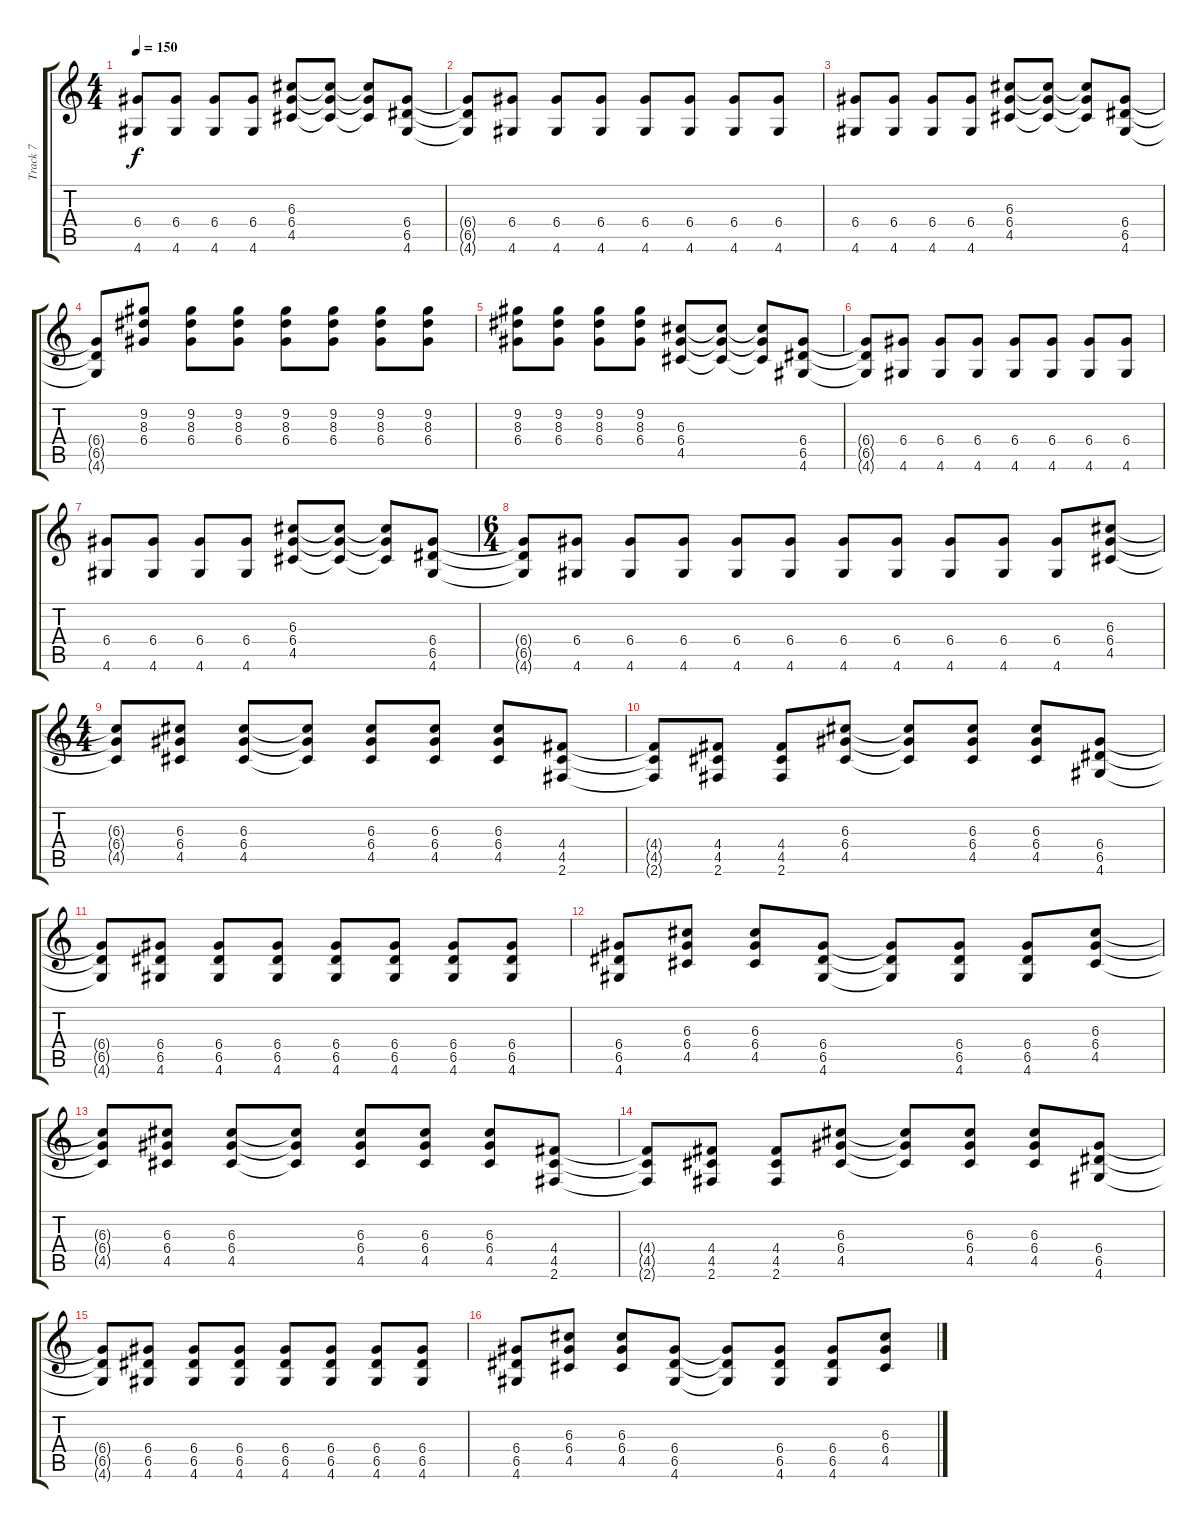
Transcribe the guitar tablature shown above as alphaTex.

\track ("Track 7" "Track 7") {instrument distortionguitar}
\staff {score tabs}
\tuning (E4 B3 G3 D3 A2 E2) {hide}
\ts (4 4)
\tempo 150
\clef g2
\ks c
(6.4 4.6).8{dy f} (6.4 4.6).8 (6.4 4.6).8 (6.4 4.6).8 (6.3 6.4 4.5).8 (6.3{t} 6.4{t} 4.5{t}).8 (6.3{t} 6.4{t} 4.5{t}).8 (6.4 6.5 4.6).8 |
(6.4{t} 6.5{t} 4.6{t}).8 (6.4 4.6).8 (6.4 4.6).8 (6.4 4.6).8 (6.4 4.6).8 (6.4 4.6).8 (6.4 4.6).8 (6.4 4.6).8 |
(6.4 4.6).8 (6.4 4.6).8 (6.4 4.6).8 (6.4 4.6).8 (6.3 6.4 4.5).8 (6.3{t} 6.4{t} 4.5{t}).8 (6.3{t} 6.4{t} 4.5{t}).8 (6.4 6.5 4.6).8 |
(6.4{t} 6.5{t} 4.6{t}).8 (9.2 8.3 6.4).8 (9.2 8.3 6.4).8 (9.2 8.3 6.4).8 (9.2 8.3 6.4).8 (9.2 8.3 6.4).8 (9.2 8.3 6.4).8 (9.2 8.3 6.4).8 |
(9.2 8.3 6.4).8 (9.2 8.3 6.4).8 (9.2 8.3 6.4).8 (9.2 8.3 6.4).8 (6.3 6.4 4.5).8 (6.3{t} 6.4{t} 4.5{t}).8 (6.3{t} 6.4{t} 4.5{t}).8 (6.4 6.5 4.6).8 |
(6.4{t} 6.5{t} 4.6{t}).8 (6.4 4.6).8 (6.4 4.6).8 (6.4 4.6).8 (6.4 4.6).8 (6.4 4.6).8 (6.4 4.6).8 (6.4 4.6).8 |
(6.4 4.6).8 (6.4 4.6).8 (6.4 4.6).8 (6.4 4.6).8 (6.3 6.4 4.5).8 (6.3{t} 6.4{t} 4.5{t}).8 (6.3{t} 6.4{t} 4.5{t}).8 (6.4 6.5 4.6).8 |
\ts (6 4)
(6.4{t} 6.5{t} 4.6{t}).8 (6.4 4.6).8 (6.4 4.6).8 (6.4 4.6).8 (6.4 4.6).8 (6.4 4.6).8 (6.4 4.6).8 (6.4 4.6).8 (6.4 4.6).8 (6.4 4.6).8 (6.4 4.6).8 (6.3 6.4 4.5).8 |
\ts (4 4)
(6.3{t} 6.4{t} 4.5{t}).8 (6.3 6.4 4.5).8 (6.3 6.4 4.5).8 (6.3{t} 6.4{t} 4.5{t}).8 (6.3 6.4 4.5).8 (6.3 6.4 4.5).8 (6.3 6.4 4.5).8 (4.4 4.5 2.6).8 |
(4.4{t} 4.5{t} 2.6{t}).8 (4.4 4.5 2.6).8 (4.4 4.5 2.6).8 (6.3 6.4 4.5).8 (6.3{t} 6.4{t} 4.5{t}).8 (6.3 6.4 4.5).8 (6.3 6.4 4.5).8 (6.4 6.5 4.6).8 |
(6.4{t} 6.5{t} 4.6{t}).8 (6.4 6.5 4.6).8 (6.4 6.5 4.6).8 (6.4 6.5 4.6).8 (6.4 6.5 4.6).8 (6.4 6.5 4.6).8 (6.4 6.5 4.6).8 (6.4 6.5 4.6).8 |
(6.4 6.5 4.6).8 (6.3 6.4 4.5).8 (6.3 6.4 4.5).8 (6.4 6.5 4.6).8 (6.4{t} 6.5{t} 4.6{t}).8 (6.4 6.5 4.6).8 (6.4 6.5 4.6).8 (6.3 6.4 4.5).8 |
(6.3{t} 6.4{t} 4.5{t}).8 (6.3 6.4 4.5).8 (6.3 6.4 4.5).8 (6.3{t} 6.4{t} 4.5{t}).8 (6.3 6.4 4.5).8 (6.3 6.4 4.5).8 (6.3 6.4 4.5).8 (4.4 4.5 2.6).8 |
(4.4{t} 4.5{t} 2.6{t}).8 (4.4 4.5 2.6).8 (4.4 4.5 2.6).8 (6.3 6.4 4.5).8 (6.3{t} 6.4{t} 4.5{t}).8 (6.3 6.4 4.5).8 (6.3 6.4 4.5).8 (6.4 6.5 4.6).8 |
(6.4{t} 6.5{t} 4.6{t}).8 (6.4 6.5 4.6).8 (6.4 6.5 4.6).8 (6.4 6.5 4.6).8 (6.4 6.5 4.6).8 (6.4 6.5 4.6).8 (6.4 6.5 4.6).8 (6.4 6.5 4.6).8 |
(6.4 6.5 4.6).8 (6.3 6.4 4.5).8 (6.3 6.4 4.5).8 (6.4 6.5 4.6).8 (6.4{t} 6.5{t} 4.6{t}).8 (6.4 6.5 4.6).8 (6.4 6.5 4.6).8 (6.3 6.4 4.5).8
